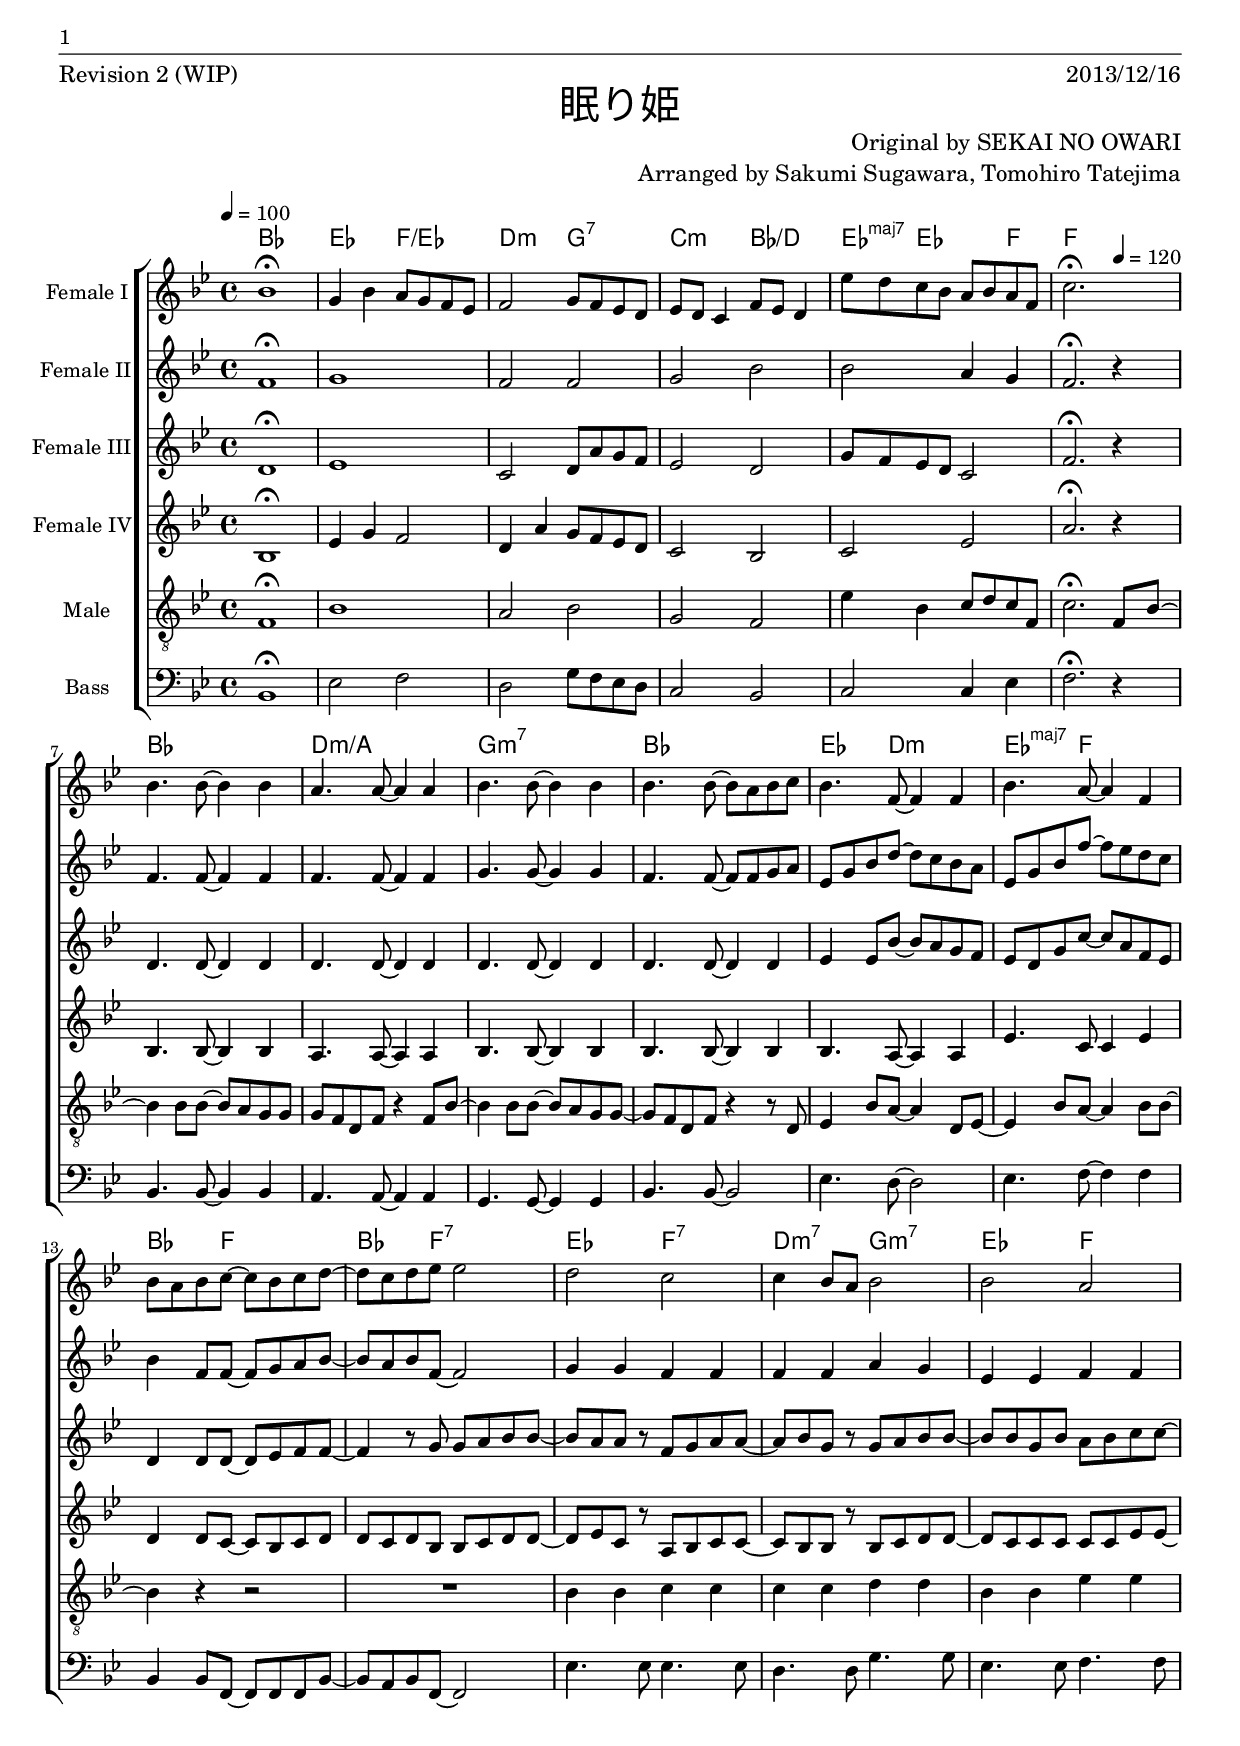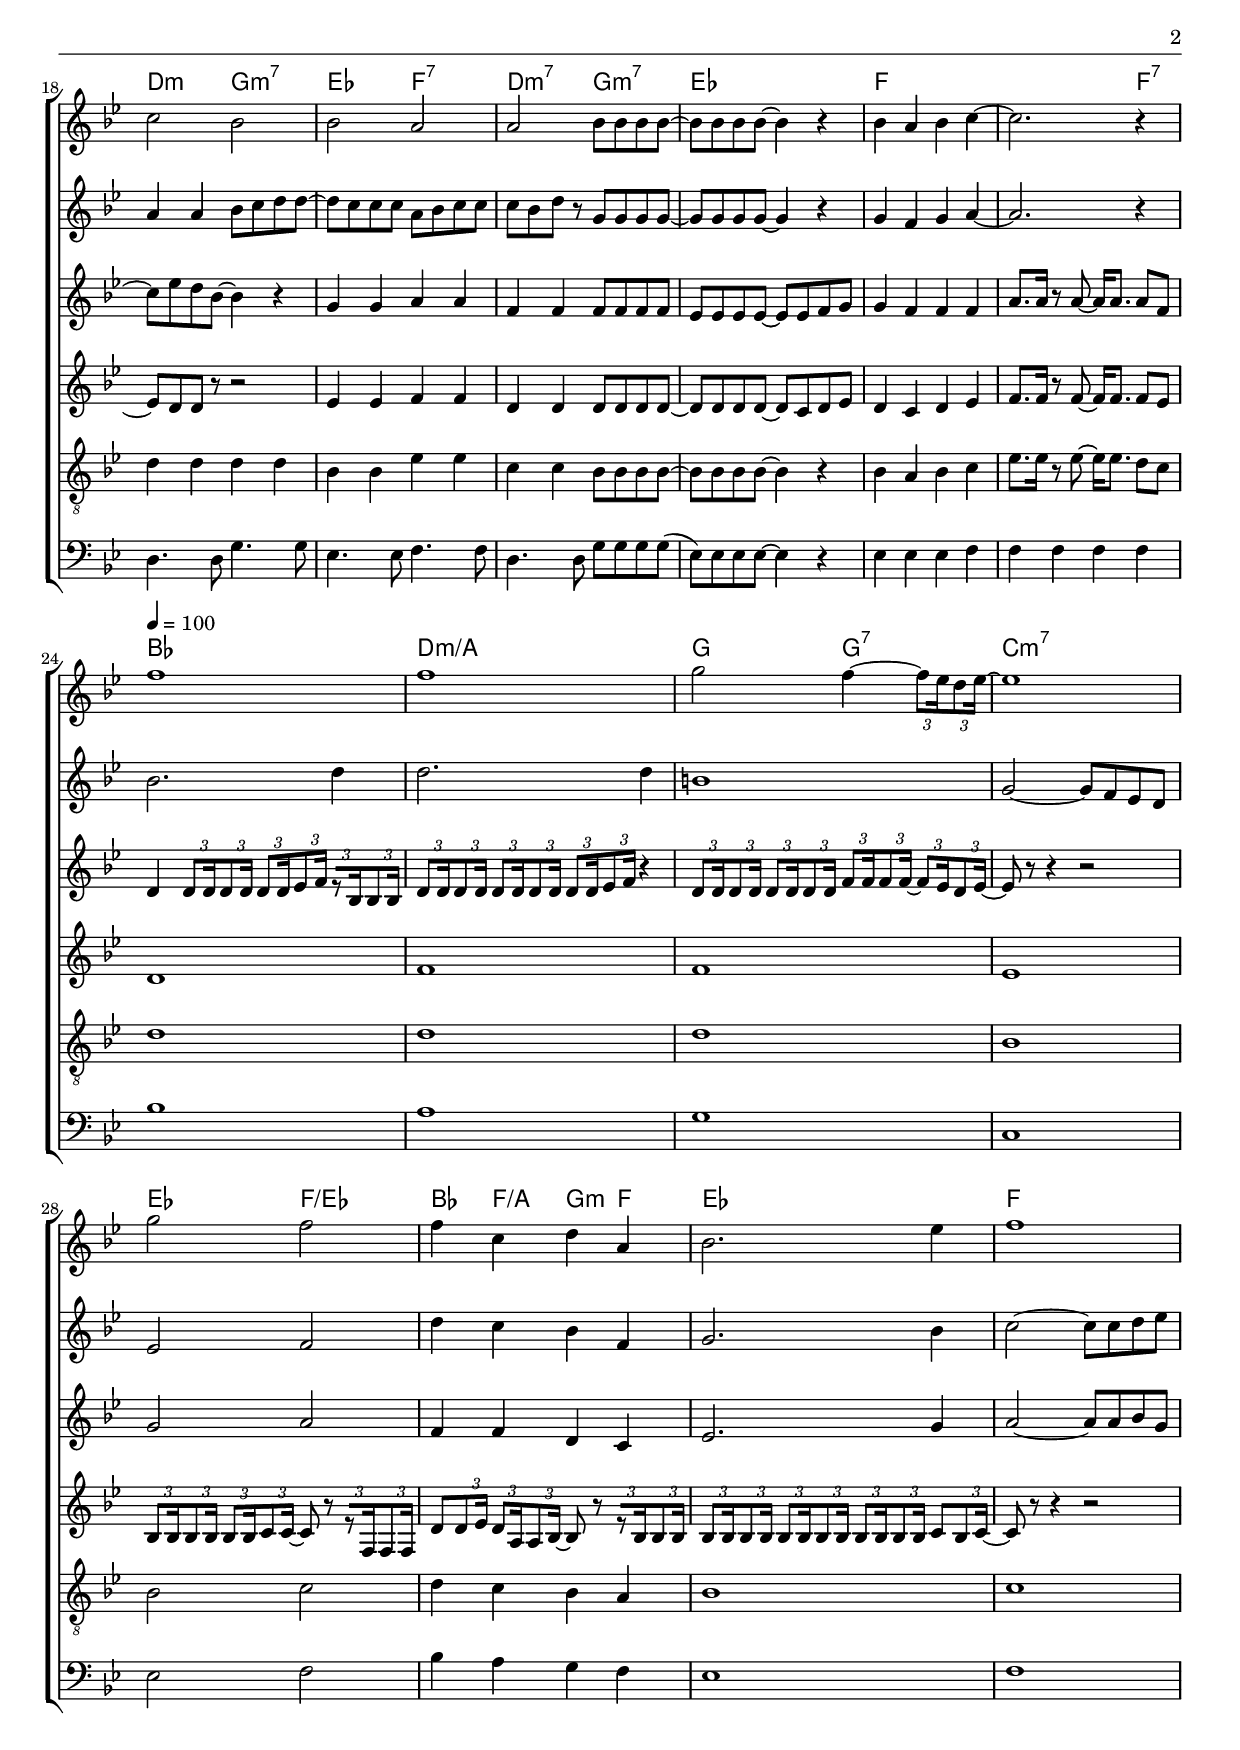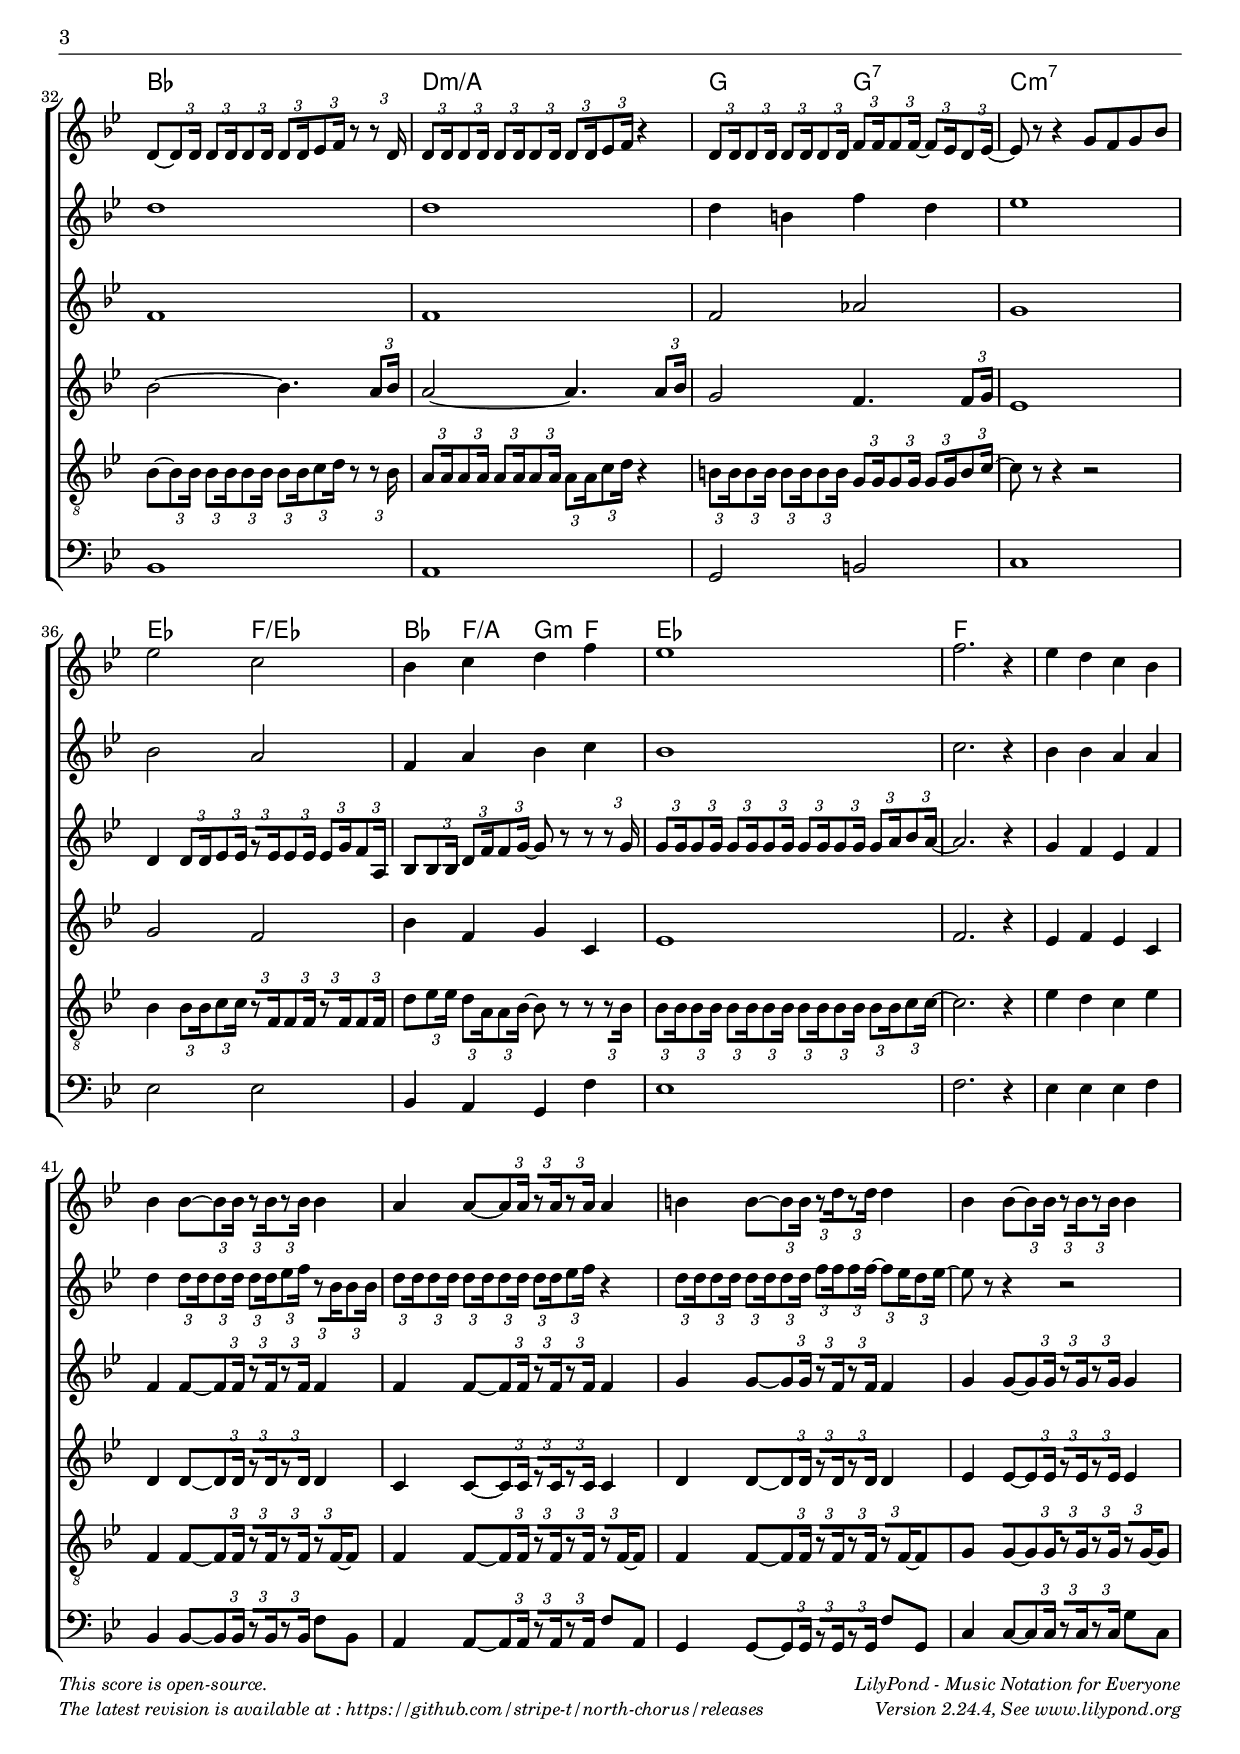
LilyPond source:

% Template revision 2
%
% For Flescobaldi :
% -*- indent-width: 4; tab-width: 4; indent-tabs: true;

\version "2.16.0"

% The below, invented by Mats Bengtsson, creates left and right brackets vertically 
% spanning an entire staff. It is useful for offseting optional passages of music,
% as shown in the example

% The number next to "th" in (th 0.2) controls thickness of the brackets. 
#(define-markup-command (left-bracket layout props) ()
	 "Draw left hand bracket"
	 (let* ((th 0.2) ;; todo: take from GROB
			(width (* 2.5 th)) ;; todo: take from GROB
			(ext '(-2.8 . 2.8))) ;; todo: take line-count into account
		 (ly:bracket Y ext th width)))

leftBracket = {
	\once\override BreathingSign #'text = #(make-left-bracket-markup)
	\once\override BreathingSign #'break-visibility = #end-of-line-invisible
	\once\override BreathingSign #'Y-offset = ##f
	% Trick to print it after barlines and signatures:
	\once\override BreathingSign #'break-align-symbol = #'custos
	\breathe
}


#(define-markup-command (right-bracket layout props) ()
	 "Draw right hand bracket"
	 (let* ((th .2);;todo: take from GROB
			(width (* 2.5 th)) ;; todo: take from GROB
			(ext '(-2.8 . 2.8))) ;; todo: take line-count into account
		 (ly:bracket Y ext th (- width))))

rightBracket = {
	\once\override BreathingSign #'text = #(make-right-bracket-markup)
	\once\override BreathingSign #'Y-offset = ##f
	\breathe
}

t = #(define-music-function
     (parser location note)
     (ly:music?)
   #{
	 \set Timing.baseMoment = #(ly:make-moment 1/8)
     \tuplet 3/2 8 {
		 #note
	 }
	 \unset Timing.baseMoment
   #})
\paper {
	bookTitleMarkup = \markup {
		\column {
			\fill-line {
				"Revision 2 (WIP)"
				"2013/12/16"
			}
			\fill-line {
				\override #'(font-name . "IPAex明朝")
				\fontsize #5 "眠り姫"
			}
			\fill-line {
				\null
				"Original by SEKAI NO OWARI"
			}
			\fill-line {
				\null
				"Arranged by Sakumi Sugawara, Tomohiro Tatejima"
			}
		}
	}
	oddHeaderMarkup = \markup {
		\override #'(baseline-skip . 1) \column {
			\fill-line {
				\fontsize #-1 \fromproperty #'page:page-number-string \null
			}
			\draw-hline
		}
		
	}
	evenHeaderMarkup = \markup {
		\override #'(baseline-skip . 1) \column {
			\fill-line {
				\null \fontsize #-1 \fromproperty #'page:page-number-string
			}
			\draw-hline
		}
	}

	oddFooterMarkup = \markup {
		\on-the-fly #last-page \column{
			\fontsize #-2 \italic \fill-line {
				\left-column {"This score is open-source." "The latest revision is available at : https://github.com/stripe-t/north-chorus/releases"}
				\right-column {"LilyPond - Music Notation for Everyone" #(string-append "Version " (lilypond-version) ", See www.lilypond.org")}
			}
		}
	}

	evenFooterMarkup = \oddFooterMarkup
}

chord = \chordmode {
	\set majorSevenSymbol = \markup { maj7 }
	\tempo 4=100
	bes1 |
	ees2 f/ees | d:m g:7 | c:m bes/d | ees4:maj7 ees2 f4 |
	f2. \tempo 4=120 s4 |
	bes1 | d:m/a | g:m7 | bes |
	ees4. d8:m s2 | ees4.:maj7 f8 s2 | bes4. f8 s2 | bes4. f8:7 s2 |
	ees2 f:7 | d:m7 g:m7 | ees f | d:m g:m7 |
	ees f:7 | d:m7 g:m7 | ees1 | f2 \set Score.tempoHideNote = ##t \tempo 4=110 s2 |
	\tempo 4=100 s2 \tempo 4=90 s4 f4:7 |
	\unset Score.tempoHideNote \tempo 4=100
	bes1 | d:m/a | g2 g:7 | c1:m7 |
	ees2 f/ees | bes4 f/a g:m f | ees1 | f |
	bes | d:m/a | g2 g:7 | c1:m7 |
	ees2 f/ees | bes4 f/a g:m f | ees1 | f |
}

fA = \relative c' {
	\override TupletBracket.bracket-visibility = ##f
	\key bes \major
	bes'1\fermata |
	g4 bes a8 g f ees | f2 g8 f ees d | ees d c4 f8 ees d4 | ees'8 d c bes a bes a f |
	c'2.\fermata s4
	bes4. bes8 ~ bes4 bes | a4. a8 ~ a4 a | bes4. bes8 ~ bes4 bes | bes4. bes8 ~ bes8 a bes c |
	
	bes4. f8 ~ f4 f | bes4. a8 ~ a4 f | bes8 a bes c ~ c bes c d ~ | d c d ees ees2 |
	d2 c | c4 bes8 a bes2 | bes a | c bes |
	bes2 a | a bes8 bes bes bes ~ | bes bes bes bes ~ bes4 r | bes4 a bes c ~ |
	c2. r4 |
	
	f1 | f | g2 f4 ~ \t{f8 ees16 d8 ees16 ~ } | ees1 |
	g2 f | f4 c d a | bes2. ees4 | f1 |
	d,8 ~ \t {d8 d16 d8 d16 d8 d16 d8 d16 ees8 f16 } r8 \t {r8 d16} | \t {d8 d16 d8 d16 d8 d16 d8 d16 d8 d16 ees8 f16} r4 |
	\t {d8 d16 d8 d16 d8 d16 d8 d16 f8 f16 f8 f16 ~ f8 ees16 d8 ees16 ~ } | ees8 r r4 g8 f g bes |
	ees2 c | bes4 c d f | ees1 | f2. r4 |
	ees4 d c bes |
	bes4 bes8 ~ \t {bes8 bes16 r8[ bes16 r8 bes16]} bes4 | a4 a8 ~ \t {a8 a16 r8[ a16 r8 a16]} a4 |
	b4 b8 ~ \t {b8 b16 r8[ d16 r8 d16]} d4 | bes4 bes8 ~ \t {bes8 bes16 r8[ bes16 r8 bes16]} bes4
}
fAlyric = \lyricmode {
	\set ignoreMelismata = ##t
	\override Lyrics . LyricText #'font-name = "IPAex明朝"
	\override Lyrics . LyricText #'font-size = #-1
}

fB = \relative c' {
	\override TupletBracket.bracket-visibility = ##f
	\key bes \major
	f1\fermata |
	g | f2 f | g bes | bes a4 g |
	f2.\fermata r4 |
	f4. f8 ~ f4 f | f4. f8 ~ f4 f | g4. g8 ~ g4 g | f4. f8 ~ f f g a |
	ees8 g bes d ~ d c bes a | ees g bes f' ~ f ees d c | bes4 f8 f ~ f g a bes ~ | bes a bes f ~ f2 |
	g4 g f f | f f a g | ees ees f f | a a bes8 c d d ~ |
	d8 c c c a bes c c | c bes d r g,8 g g g ~ | g g g g ~ g4 r | g4 f g a ~ |
	a2. r4 |
	bes2. d4 | d2. d4 | b1 | g2 ~ g8 f ees d |
	ees2 f | d'4 c bes f | g2. bes4 | c2 ~ c8 c d ees |
	d1 | d | d4 b f' d | ees1 |
	bes2 a | f4 a bes c | bes1 | c2. r4 |
	bes4 bes a a |
	d4 \t {d8 d16 d8 d16 d8 d16 ees8 f16 r8[ bes,16 bes8 bes16]} | \t {d8 d16 d8 d16 d8 d16 d8 d16 d8 d16 ees8 f16} r4 |
	\t {d8 d16 d8 d16 d8 d16 d8 d16 f8 f16 f8 f16 ~ f8 ees16 d8 ees16 ~ } | ees8 r r4 r2 |
}
fBlyric = \lyricmode {
	\set ignoreMelismata = ##t
	\override Lyrics . LyricText #'font-name = "IPAex明朝"
	\override Lyrics . LyricText #'font-size = #-1
}

fC = \relative c'{
	\override TupletBracket.bracket-visibility = ##f
	\key bes \major
	d1\fermata |
	ees | c2 d8 a' g f | ees2 d | g8 f ees d c2 |
	f2.\fermata r4 |
	d4. d8 ~ d4 d | d4. d8 ~ d4 d | d4. d8 ~ d4 d | d4. d8 ~ d4 d |
	%{ TODO: change %}ees4 ees8 bes' ~ bes a g f | ees d g c ~ c a f ees | d4 d8 d ~ d ees f f ~ | f4 r8 g g a bes bes ~ |
	bes a a r f g a a ~ | a bes g r g a bes bes ~ | bes bes g bes a bes c c ~ | c ees d bes ~ bes4 r4 |
	g4 g a a | f f f8 f f f | ees ees ees ees ~ ees ees f g | g4 f f f |
	a8. a16 r8 a8 ~ a16 a8. a8 f |
	d4 \t {d8 d16 d8 d16 d8 d16 ees8 f16 r8[ bes,16 bes8 bes16]} | \t {d8 d16 d8 d16 d8 d16 d8 d16 d8 d16 ees8 f16} r4 |
	\t {d8 d16 d8 d16 d8 d16 d8 d16 f8 f16 f8 f16 ~ f8 ees16 d8 ees16 ~ } | ees8 r r4 r2 |
	g2 a | f4 f d c | ees2. g4 | a2 ~ a8 a bes g |
	f1 | f | f2 aes2 | g1 |
	d4 \t {d8 d16 ees8 ees16 r8[ ees16 ees8 ees16] ees8 g16 f8 a,16} | bes8 \t {bes8 bes16 d8 f16 f8 g16 ~ } g8 r r \t {r g16} |
	\t {g8 g16 g8 g16 g8 g16 g8 g16 g8 g16 g8 g16 g8 a16 bes8 a16 ~ } | a2. r4 |
	g4 f ees f |
	f4 f8 ~ \t {f8 f16 r8[ f16 r8 f16]} f4 | f4 f8 ~ \t {f8 f16 r8[ f16 r8 f16]} f4 |
	g4 g8 ~ \t {g8 g16 r8[ f16 r8 f16]} f4 | g4 g8 ~ \t {g8 g16 r8[ g16 r8 g16]} g4 |
}
fClyric = \lyricmode {
	\set ignoreMelismata = ##t
	\override Lyrics . LyricText #'font-name = "IPAex明朝"
	\override Lyrics . LyricText #'font-size = #-1
}

fD = \relative c'{
	\override TupletBracket.bracket-visibility = ##f
	\key bes \major
	bes1\fermata |
	ees4 g f2 | d4 a' g8 f ees d | c2 bes | c ees |
	a2.\fermata r4 |
	bes,4. bes8 ~ bes4 bes | a4. a8 ~ a4 a | bes4. bes8 ~ bes4 bes | bes4. bes8 ~ bes4 bes |
	bes4. a8 ~ a4 a | ees'4. c8 c4 ees | d4 d8 c ~ c bes c d | d c d bes bes c d d ~ |
	d8 ees c r a bes c c ~ | c bes bes r bes c d d ~ | d c c c c c ees ees ~ | ees d d r r2 |
	ees4 ees f f | d d d8 d d d ~ | d d d d ~ d8 c d ees | d4 c d ees |
	f8. f16 r8 f ~ f16 f8. f8 ees |
	d1 | f | f | ees |
	\t {bes8 bes16 bes8 bes16 bes8 bes16 c8 c16 ~ } c8 r \t {r8[ f,16 f8 f16] } | d'8 \t {d8 ees16 d8 a16 a8 bes16 ~ } bes8 r \t {r8[ bes16 bes8 bes16]} |
	\t {bes8 bes16 bes8 bes16 bes8 bes16 bes8 bes16 bes8 bes16 bes8 bes16} c8 \t {bes8 c16 ~ } | c8 r r4 r2 |
	bes'2 ~ bes4. \t {a8 bes16} | a2 ~ a4. \t {a8 bes16} | g2 f4. \t {f8 g16} | ees1 |
	g2 f | bes4 f g c, | ees1 | f2. r4 |
	ees4 f ees c |
	d4 d8 ~ \t {d8 d16 r8[ d16 r8 d16]} d4 | c4 c8 ~ \t {c8 c16 r8[ c16 r8 c16]} c4 |
	d4 d8 ~ \t {d8 d16 r8[ d16 r8 d16]} d4 | ees4 ees8 ~ \t {ees8 ees16 r8[ ees16 r8 ees16]} ees4 |
}
fDlyric = \lyricmode {
	\set ignoreMelismata = ##t
	\override Lyrics . LyricText #'font-name = "IPAex明朝"
	\override Lyrics . LyricText #'font-size = #-1
}

mA = \relative c {
	\override TupletBracket.bracket-visibility = ##f
	\key bes \major
	f1\fermata |
	bes | a2 bes | g f | ees'4 bes c8 d c f, |
	c'2.\fermata f,8 bes ~ |
	bes4 bes8 bes ~ bes a g g | g f d f r4 f8 bes ~ | bes4 bes8 bes8 ~ bes a g g ~ | g f d f r4 r8 d8|
	ees4 bes'8 a ~ a4 d,8 ees ~ | ees4 bes'8 a ~ a4 bes8 bes ~ | bes4 r r2 | R1
	bes4 bes c c | c c d d | bes bes ees ees | d d d d |
	bes bes ees ees | c c bes8 bes bes bes ~ | bes bes bes bes ~ bes4 r | bes a bes c |
	ees8. ees16 r8 ees8 ~ ees16 ees8. d8 c |
	d1 | d | d | bes |
	bes2 c | d4 c bes a | bes1 | c |
	bes8 ~ \t {bes bes16 bes8 bes16 bes8 bes16 bes8 bes16 c8 d16} r8 \t {r bes16} | \t {a8 a16 a8 a16 a8 a16 a8 a16 a8 a16 c8 d16} r4 |
	\t {b8 b16 b8 b16 b8 b16 b8 b16 g8 g16 g8 g16 g8 g16 b8 c16 ~ } | c8 r r4 r2 |
	bes4 \t {bes8 bes16 c8 c16 } \t {r8[ f,16 f8 f16] r8[ f16 f8 f16]} | d'8 \t {ees8 ees16 d8 a16 a8 bes16 ~ } bes8 r r \t {r8[ bes16]} |
	\t {bes8 bes16 bes8 bes16 bes8 bes16 bes8 bes16 bes8 bes16 bes8 bes16 bes8 bes16 c8 c16 ~ } | c2. r4 |
	ees4 d c ees |
	f,4 f8 ~ \t {f f16 r8[ f16 r8 f16] r8[ f16 ~} f8] | f4 f8 ~ \t {f f16 r8[ f16 r8 f16] r8[ f16 ~} f8] |
	f4 f8 ~ \t {f f16 r8[ f16 r8 f16] r8[ f16 ~} f8 | g4 g8[ ~ \t {g g16 r8[ g16 r8 g16] r8[ g16 ~} g8] |
}
mAlyric = \lyricmode {
	\set ignoreMelismata = ##t
	\override Lyrics . LyricText #'font-name = "IPAex明朝"
	\override Lyrics . LyricText #'font-size = #-1
}

mB = \relative c {
	\override TupletBracket.bracket-visibility = ##f
	\key bes \major
	bes1\fermata | ees2 f | d g8 f ees d | c2 bes | c c4 ees |
	f2.\fermata r4 |
	bes,4. bes8 ~ bes4 bes | a4. a8 ~ a4 a | g4. g8 ~ g4 g | bes4. bes8 ~ bes2 |
	ees4. d8 ~ d2 | ees4. f8 ~ f4 f | bes,4 bes8 f ~ f f f8 bes ~ | bes8 a bes f ~ f2 |
	ees'4. ees8 ees4. ees8 | d4. d8 g4. g8 | ees4. ees8 f4. f8 | d4. d8 g4. g8 |
	ees4. ees8 f4. f8 | d4. d8 g8 g g g( | ees) ees ees ees ~ ees4 r | ees ees ees f |
	f f f f |
	bes1 | a | g | c, |
	ees2 f | bes4 a g f | ees1 | f |
	bes,1 | a | g2 b | c1 |
	ees2 ees | bes4 a g f' | ees1 | f2. r4 |
	ees4 ees ees f |
	bes,4 bes8 ~ \t {bes8 bes16 r8[ bes16 r8 bes16]} f'8 bes, | a4 a8 ~ \t {a8 a16 r8[ a16 r8 a16]} f'8 a, |
	g4 g8 ~ \t {g8 g16 r8[ g16 r8 g16]} f'8 g, | c4 c8 ~ \t {c8 c16 r8[ c16 r8 c16]} g'8 c,
}
mBlyric = \lyricmode {
	\set ignoreMelismata = ##t
	\override Lyrics . LyricText #'font-name = "IPAex明朝"
	\override Lyrics . LyricText #'font-size = #-1
}

\book{
	\score {
		<<
			\new ChordNames {
				\set ChordNames.midiMaximumVolume = #0.0
				\set ChordNames.midiMinimumVolume = #0.0
				\chord
			}
			\new ChoirStaff <<
				\new Staff = "Female1" <<
					\set Staff.instrumentName = "Female I"
					\set Staff.midiInstrument = "flute"
					\clef treble
					\new Voice = "VoiceFemale1" \fA
				>>
				\new Lyrics = "LyricsFemale1"
				
				\new Staff = "Female2" <<
					\set Staff.instrumentName = "Female II"
					\set Staff.midiInstrument = "flute"
					\clef treble
					\new Voice = "VoiceFemale2" \fB
				>>
				\new Lyrics = "LyricsFemale2"
				
				\new Staff = "Female3" <<
					\set Staff.instrumentName = "Female III"
					\set Staff.midiInstrument = "clarinet"
					\clef treble
					\new Voice = "VoiceFemale3" \fC
				>>
				\new Lyrics = "LyricsFemale3"
				
				\new Staff = "Female4" <<
					\set Staff.instrumentName = "Female IV"
					\set Staff.midiInstrument = "clarinet"
					\clef treble
					\new Voice = "VoiceFemale4" \fD
				>>
				\new Lyrics = "LyricsFemale4"

				\new Staff = "Male1" <<
					\set Staff.instrumentName = "Male"
					\set Staff.midiInstrument = "oboe"
					\clef "treble_8"
					\new Voice = "VoiceMale1" \mA
				>>
				\new Lyrics = "LyricsMale1"

				\new Staff = "Male2" <<
					\set Staff.instrumentName = "Bass"
					\set Staff.midiInstrument = "bassoon"
					\clef "bass"
					\new Voice = "VoiceMale2" \mB
				>>
				\new Lyrics = "LyricsMale2"

				\context Lyrics = "LyricsFemale1" {
					\lyricsto "VoiceFemale1" {
						\fAlyric
					}
				}
				\context Lyrics = "LyricsFemale2" {
					\lyricsto "VoiceFemale2" {
						\fBlyric
					}
				}
				\context Lyrics = "LyricsFemale3" {
					\lyricsto "VoiceFemale3" {
						\fClyric
					}
				}
				\context Lyrics = "LyricsFemale4" {
					\lyricsto "VoiceFemale4" {
						\fDlyric
					}
				}
				\context Lyrics = "LyricsMale1" {
					\lyricsto "VoiceMale1" {
						\mAlyric
					}
				}
				\context Lyrics = "LyricsMale2" {
					\lyricsto "VoiceMale2" {
						\mBlyric
					}
				}
			>>
		>>
		\layout {
			#(layout-set-staff-size 17.82)
		}
		\midi {}
	}
}